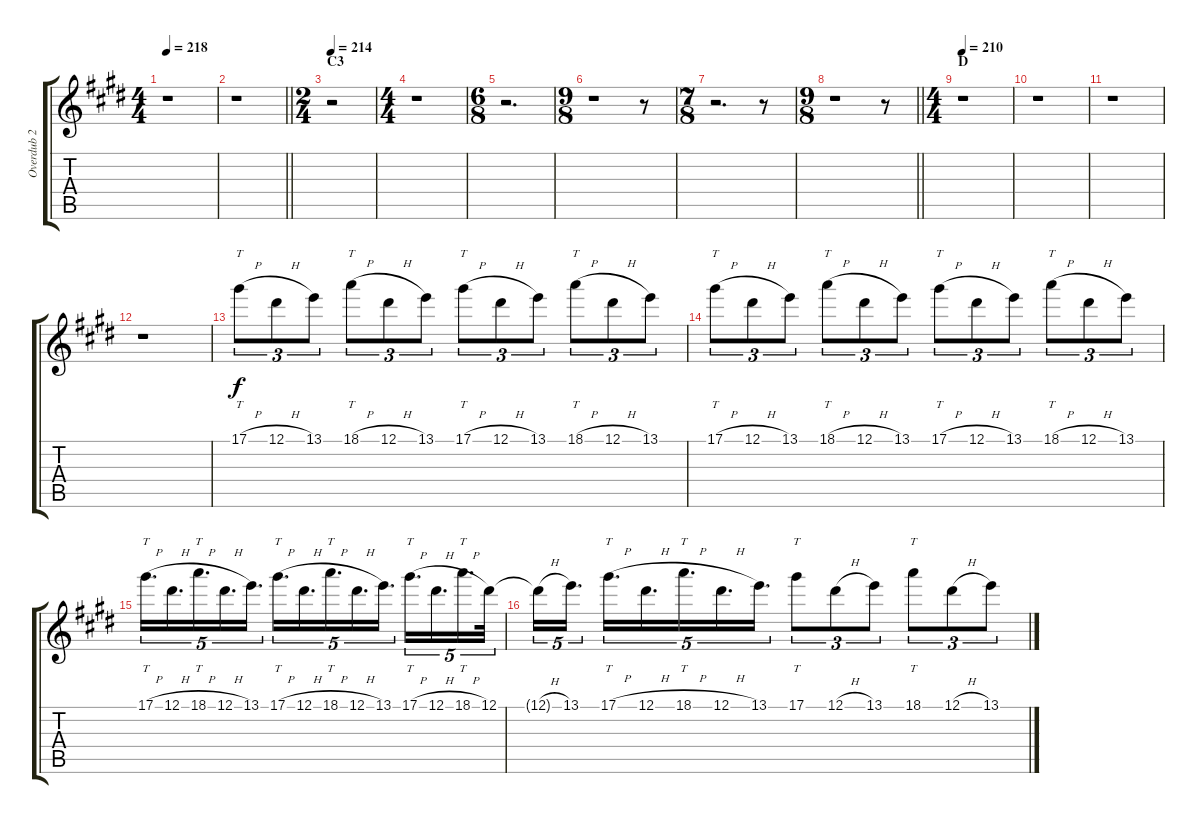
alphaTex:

\track ("Overdub 2" "Overdub 2") {instrument distortionguitar}
\staff {score tabs}
\tuning (Eb4 Bb3 Gb3 Db3 Ab2 Db2) {hide}
\ts (4 4)
\tempo 218
\clef g2
\ks c#minor
r.1{dy f} |
\barLineRight lightlight
r.1 |
\ts (2 4)
\section ("" "C3")
\tempo 214
r.2 |
\ts (4 4)
r.1 |
\ts (6 8)
r.2{d} |
\ts (9 8)
r.1 r.8 |
\ts (7 8)
r.2{d} r.8 |
\ts (9 8)
\barLineRight lightlight
r.1 r.8 |
\ts (4 4)
\section ("" "D")
\tempo 210
r.1 |
r.1 |
r.1 |
r.1 |
17.1{h}.8{tt tu (3 2)} 12.1{h}.8{tu (3 2)} 13.1.8{tu (3 2)} 18.1{h}.8{tt tu (3 2)} 12.1{h}.8{tu (3 2)} 13.1.8{tu (3 2)} 17.1{h}.8{tt tu (3 2)} 12.1{h}.8{tu (3 2)} 13.1.8{tu (3 2)} 18.1{h}.8{tt tu (3 2)} 12.1{h}.8{tu (3 2)} 13.1.8{tu (3 2)} |
17.1{h}.8{tt tu (3 2)} 12.1{h}.8{tu (3 2)} 13.1.8{tu (3 2)} 18.1{h}.8{tt tu (3 2)} 12.1{h}.8{tu (3 2)} 13.1.8{tu (3 2)} 17.1{h}.8{tt tu (3 2)} 12.1{h}.8{tu (3 2)} 13.1.8{tu (3 2)} 18.1{h}.8{tt tu (3 2)} 12.1{h}.8{tu (3 2)} 13.1.8{tu (3 2)} |
17.1{h}.16{tt d tu (5 4)} 12.1{h}.16{d tu (5 4)} 18.1{h}.16{tt d tu (5 4)} 12.1{h}.16{d tu (5 4)} 13.1.16{d tu (5 4)} 17.1{h}.16{tt d tu (5 4)} 12.1{h}.16{d tu (5 4)} 18.1{h}.16{tt d tu (5 4)} 12.1{h}.16{d tu (5 4)} 13.1.16{d tu (5 4)} 17.1{h}.16{tt d tu (5 4)} 12.1{h}.16{d tu (5 4)} 18.1{h}.16{tt d tu (5 4)} 12.1.32{tu (5 4)} |
12.1{h t}.16{tu (5 4)} 13.1.16{d tu (5 4)} 17.1{h}.16{tt d tu (5 4)} 12.1{h}.16{d tu (5 4)} 18.1{h}.16{tt d tu (5 4)} 12.1{h}.16{d tu (5 4)} 13.1.16{d tu (5 4)} 17.1.8{tt tu (3 2)} 12.1{h}.8{tu (3 2)} 13.1.8{tu (3 2)} 18.1.8{tt tu (3 2)} 12.1{h}.8{tu (3 2)} 13.1.8{tu (3 2)}
